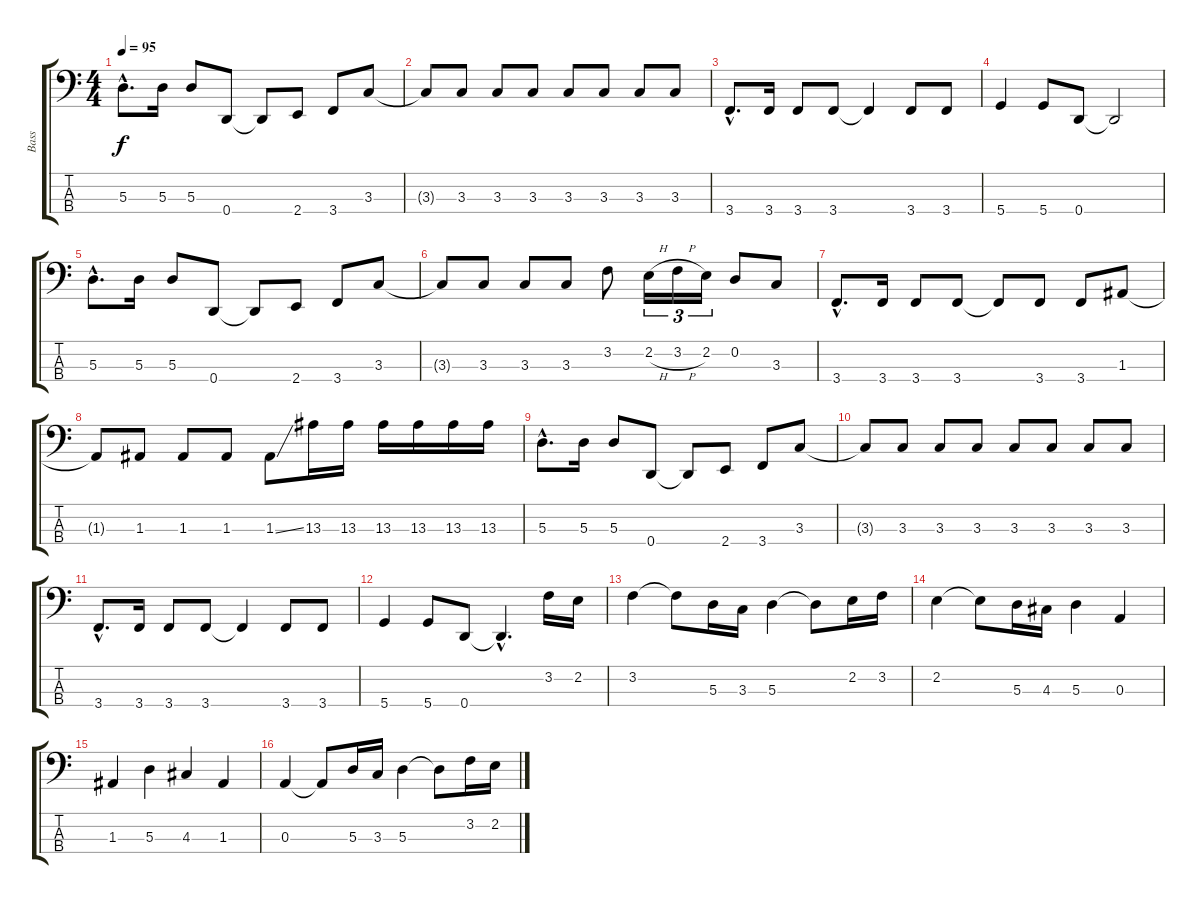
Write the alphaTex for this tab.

\track ("Bass" "Bass") {instrument electricbasspick}
\staff {score tabs}
\tuning (G2 D2 A1 D1) {hide}
\ts (4 4)
\tempo 95
\clef f4
\ks c
5.3{hac}.8{d dy f} 5.3.16 5.3.8 0.4.8 0.4{t}.8 2.4.8 3.4.8 3.3.8 |
3.3{t}.8 3.3.8 3.3.8 3.3.8 3.3.8 3.3.8 3.3.8 3.3.8 |
3.4{hac}.8{d} 3.4.16 3.4.8 3.4.8 3.4{t}.4 3.4.8 3.4.8 |
5.4.4 5.4.8 0.4.8 0.4{t}.2 |
5.3{hac}.8{d} 5.3.16 5.3.8 0.4.8 0.4{t}.8 2.4.8 3.4.8 3.3.8 |
3.3{t}.8 3.3.8 3.3.8 3.3.8 3.2.8 2.2{h}.16{tu (3 2)} 3.2{h}.16{tu (3 2)} 2.2.16{tu (3 2)} 0.2.8 3.3.8 |
3.4{hac}.8{d} 3.4.16 3.4.8 3.4.8 3.4{t}.8 3.4.8 3.4.8 1.3.8 |
1.3{t}.8 1.3.8 1.3.8 1.3.8 1.3{ss}.8 13.3.16 13.3.16 13.3.16 13.3.16 13.3.16 13.3.16 |
5.3{hac}.8{d} 5.3.16 5.3.8 0.4.8 0.4{t}.8 2.4.8 3.4.8 3.3.8 |
3.3{t}.8 3.3.8 3.3.8 3.3.8 3.3.8 3.3.8 3.3.8 3.3.8 |
3.4{hac}.8{d} 3.4.16 3.4.8 3.4.8 3.4{t}.4 3.4.8 3.4.8 |
5.4.4 5.4.8 0.4.8 0.4{hac t}.4{d} 3.2.16 2.2.16 |
3.2.4 3.2{t}.8 5.3.16 3.3.16 5.3.4 5.3{t}.8 2.2.16 3.2.16 |
2.2.4 2.2{t}.8 5.3.16 4.3.16 5.3.4 0.3.4 |
1.3.4 5.3.4 4.3.4 1.3.4 |
0.3.4 0.3{t}.8 5.3.16 3.3.16 5.3.4 5.3{t}.8 3.2.16 2.2.16
